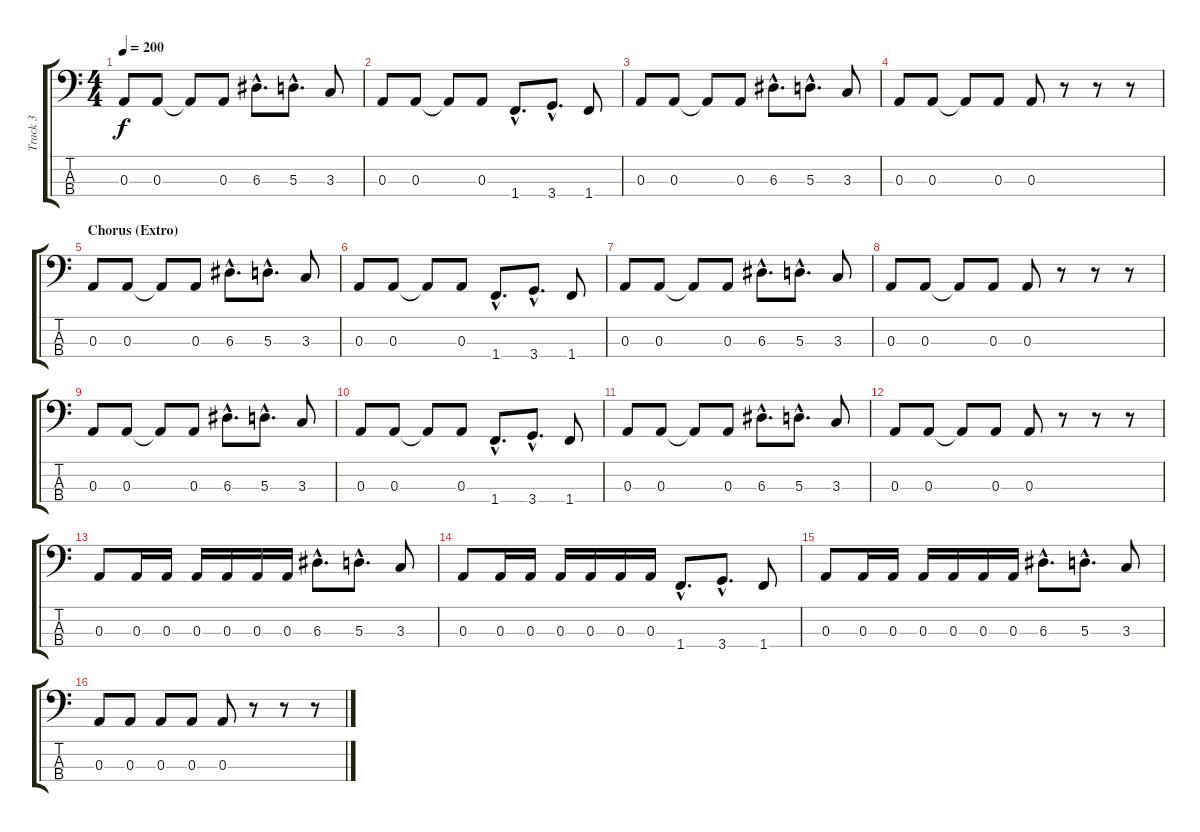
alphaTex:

\track ("Track 3" "Track 3") {instrument electricbasspick}
\staff {score tabs}
\tuning (G2 D2 A1 E1) {hide}
\ts (4 4)
\tempo 200
\clef f4
\ks c
0.3.8{dy f} 0.3.8 0.3{t}.8 0.3.8 6.3{hac}.8{d} 5.3{hac}.8{d} 3.3.8 |
0.3.8 0.3.8 0.3{t}.8 0.3.8 1.4{hac}.8{d} 3.4{hac}.8{d} 1.4.8 |
0.3.8 0.3.8 0.3{t}.8 0.3.8 6.3{hac}.8{d} 5.3{hac}.8{d} 3.3.8 |
0.3.8 0.3.8 0.3{t}.8 0.3.8 0.3.8 r.8 r.8 r.8 |
\section ("" "Chorus (Extro)")
0.3.8 0.3.8 0.3{t}.8 0.3.8 6.3{hac}.8{d} 5.3{hac}.8{d} 3.3.8 |
0.3.8 0.3.8 0.3{t}.8 0.3.8 1.4{hac}.8{d} 3.4{hac}.8{d} 1.4.8 |
0.3.8 0.3.8 0.3{t}.8 0.3.8 6.3{hac}.8{d} 5.3{hac}.8{d} 3.3.8 |
0.3.8 0.3.8 0.3{t}.8 0.3.8 0.3.8 r.8 r.8 r.8 |
0.3.8 0.3.8 0.3{t}.8 0.3.8 6.3{hac}.8{d} 5.3{hac}.8{d} 3.3.8 |
0.3.8 0.3.8 0.3{t}.8 0.3.8 1.4{hac}.8{d} 3.4{hac}.8{d} 1.4.8 |
0.3.8 0.3.8 0.3{t}.8 0.3.8 6.3{hac}.8{d} 5.3{hac}.8{d} 3.3.8 |
0.3.8 0.3.8 0.3{t}.8 0.3.8 0.3.8 r.8 r.8 r.8 |
0.3.8 0.3.16 0.3.16 0.3.16 0.3.16 0.3.16 0.3.16 6.3{hac}.8{d} 5.3{hac}.8{d} 3.3.8 |
0.3.8 0.3.16 0.3.16 0.3.16 0.3.16 0.3.16 0.3.16 1.4{hac}.8{d} 3.4{hac}.8{d} 1.4.8 |
0.3.8 0.3.16 0.3.16 0.3.16 0.3.16 0.3.16 0.3.16 6.3{hac}.8{d} 5.3{hac}.8{d} 3.3.8 |
0.3.8 0.3.8 0.3.8 0.3.8 0.3.8 r.8 r.8 r.8
